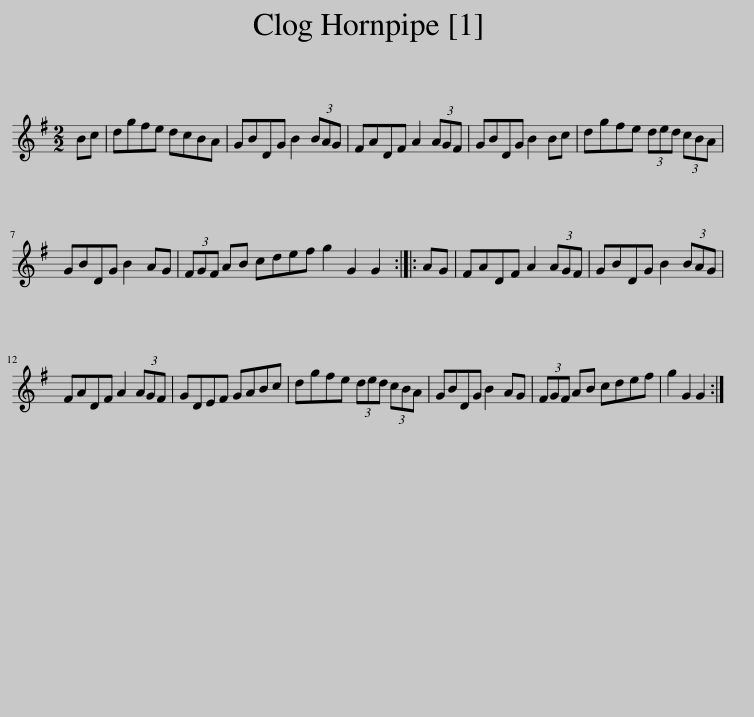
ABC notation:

X:1
L:1/8
M:2/2
I:linebreak $
K:G
V:1 treble
V:1
 Bc | dgfe dcBA | GBDG B2 (3BAG | FADF A2 (3AGF | GBDG B2 Bc | %5
 dgfe (3ded (3cBA |$ GBDG B2 AG | (3FGF AB cdef g2 G2 G2 :: AG | FADF A2 (3AGF | %10
 GBDG B2 (3BAG |$ FADF A2 (3AGF | GDEF GABc | dgfe (3ded (3cBA | GBDG B2 AG | %15
 (3FGF AB cdef | g2 G2 G2 :| %17
